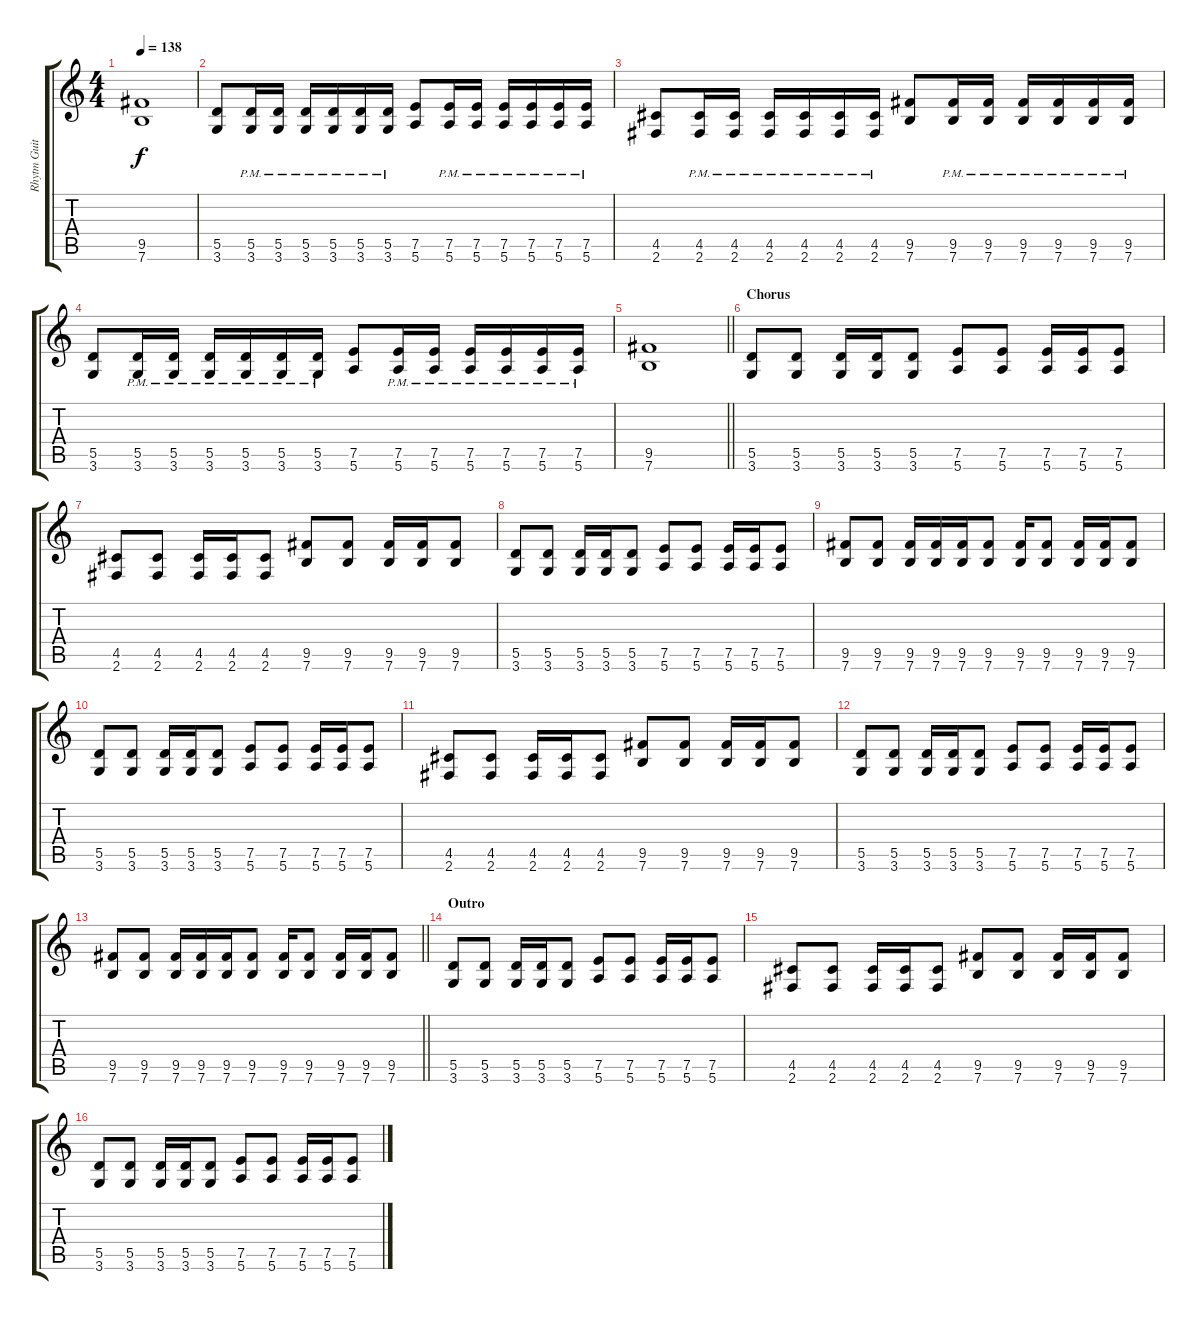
\track ("Rhytm Guitar" "Rhytm Guit") {instrument distortionguitar}
\staff {score tabs}
\tuning (E4 B3 G3 D3 A2 E2) {hide}
\ts (4 4)
\tempo 138
\clef g2
\ks c
(9.5 7.6).1{dy f} |
(5.5 3.6).8 (5.5{pm} 3.6{pm}).16 (5.5{pm} 3.6{pm}).16 (5.5{pm} 3.6{pm}).16 (5.5{pm} 3.6{pm}).16 (5.5{pm} 3.6{pm}).16 (5.5{pm} 3.6{pm}).16 (7.5 5.6).8 (7.5{pm} 5.6{pm}).16 (7.5{pm} 5.6{pm}).16 (7.5{pm} 5.6{pm}).16 (7.5{pm} 5.6{pm}).16 (7.5{pm} 5.6{pm}).16 (7.5{pm} 5.6{pm}).16 |
(4.5 2.6).8 (4.5{pm} 2.6{pm}).16 (4.5{pm} 2.6{pm}).16 (4.5{pm} 2.6{pm}).16 (4.5{pm} 2.6{pm}).16 (4.5{pm} 2.6{pm}).16 (4.5{pm} 2.6{pm}).16 (9.5 7.6).8 (9.5{pm} 7.6{pm}).16 (9.5{pm} 7.6{pm}).16 (9.5{pm} 7.6{pm}).16 (9.5{pm} 7.6{pm}).16 (9.5{pm} 7.6{pm}).16 (9.5{pm} 7.6{pm}).16 |
(5.5 3.6).8 (5.5{pm} 3.6{pm}).16 (5.5{pm} 3.6{pm}).16 (5.5{pm} 3.6{pm}).16 (5.5{pm} 3.6{pm}).16 (5.5{pm} 3.6{pm}).16 (5.5{pm} 3.6{pm}).16 (7.5 5.6).8 (7.5{pm} 5.6{pm}).16 (7.5{pm} 5.6{pm}).16 (7.5{pm} 5.6{pm}).16 (7.5{pm} 5.6{pm}).16 (7.5{pm} 5.6{pm}).16 (7.5{pm} 5.6{pm}).16 |
\barLineRight lightlight
(9.5 7.6).1 |
\section ("" "Chorus")
(5.5 3.6).8 (5.5 3.6).8 (5.5 3.6).16 (5.5 3.6).16 (5.5 3.6).8 (7.5 5.6).8 (7.5 5.6).8 (7.5 5.6).16 (7.5 5.6).16 (7.5 5.6).8 |
(4.5 2.6).8 (4.5 2.6).8 (4.5 2.6).16 (4.5 2.6).16 (4.5 2.6).8 (9.5 7.6).8 (9.5 7.6).8 (9.5 7.6).16 (9.5 7.6).16 (9.5 7.6).8 |
(5.5 3.6).8 (5.5 3.6).8 (5.5 3.6).16 (5.5 3.6).16 (5.5 3.6).8 (7.5 5.6).8 (7.5 5.6).8 (7.5 5.6).16 (7.5 5.6).16 (7.5 5.6).8 |
(9.5 7.6).8 (9.5 7.6).8 (9.5 7.6).16 (9.5 7.6).16 (9.5 7.6).16 (9.5 7.6).8 (9.5 7.6).16 (9.5 7.6).8 (9.5 7.6).16 (9.5 7.6).16 (9.5 7.6).8 |
(5.5 3.6).8 (5.5 3.6).8 (5.5 3.6).16 (5.5 3.6).16 (5.5 3.6).8 (7.5 5.6).8 (7.5 5.6).8 (7.5 5.6).16 (7.5 5.6).16 (7.5 5.6).8 |
(4.5 2.6).8 (4.5 2.6).8 (4.5 2.6).16 (4.5 2.6).16 (4.5 2.6).8 (9.5 7.6).8 (9.5 7.6).8 (9.5 7.6).16 (9.5 7.6).16 (9.5 7.6).8 |
(5.5 3.6).8 (5.5 3.6).8 (5.5 3.6).16 (5.5 3.6).16 (5.5 3.6).8 (7.5 5.6).8 (7.5 5.6).8 (7.5 5.6).16 (7.5 5.6).16 (7.5 5.6).8 |
\barLineRight lightlight
(9.5 7.6).8 (9.5 7.6).8 (9.5 7.6).16 (9.5 7.6).16 (9.5 7.6).16 (9.5 7.6).8 (9.5 7.6).16 (9.5 7.6).8 (9.5 7.6).16 (9.5 7.6).16 (9.5 7.6).8 |
\section ("" "Outro")
(5.5 3.6).8 (5.5 3.6).8 (5.5 3.6).16 (5.5 3.6).16 (5.5 3.6).8 (7.5 5.6).8 (7.5 5.6).8 (7.5 5.6).16 (7.5 5.6).16 (7.5 5.6).8 |
(4.5 2.6).8 (4.5 2.6).8 (4.5 2.6).16 (4.5 2.6).16 (4.5 2.6).8 (9.5 7.6).8 (9.5 7.6).8 (9.5 7.6).16 (9.5 7.6).16 (9.5 7.6).8 |
(5.5 3.6).8 (5.5 3.6).8 (5.5 3.6).16 (5.5 3.6).16 (5.5 3.6).8 (7.5 5.6).8 (7.5 5.6).8 (7.5 5.6).16 (7.5 5.6).16 (7.5 5.6).8
